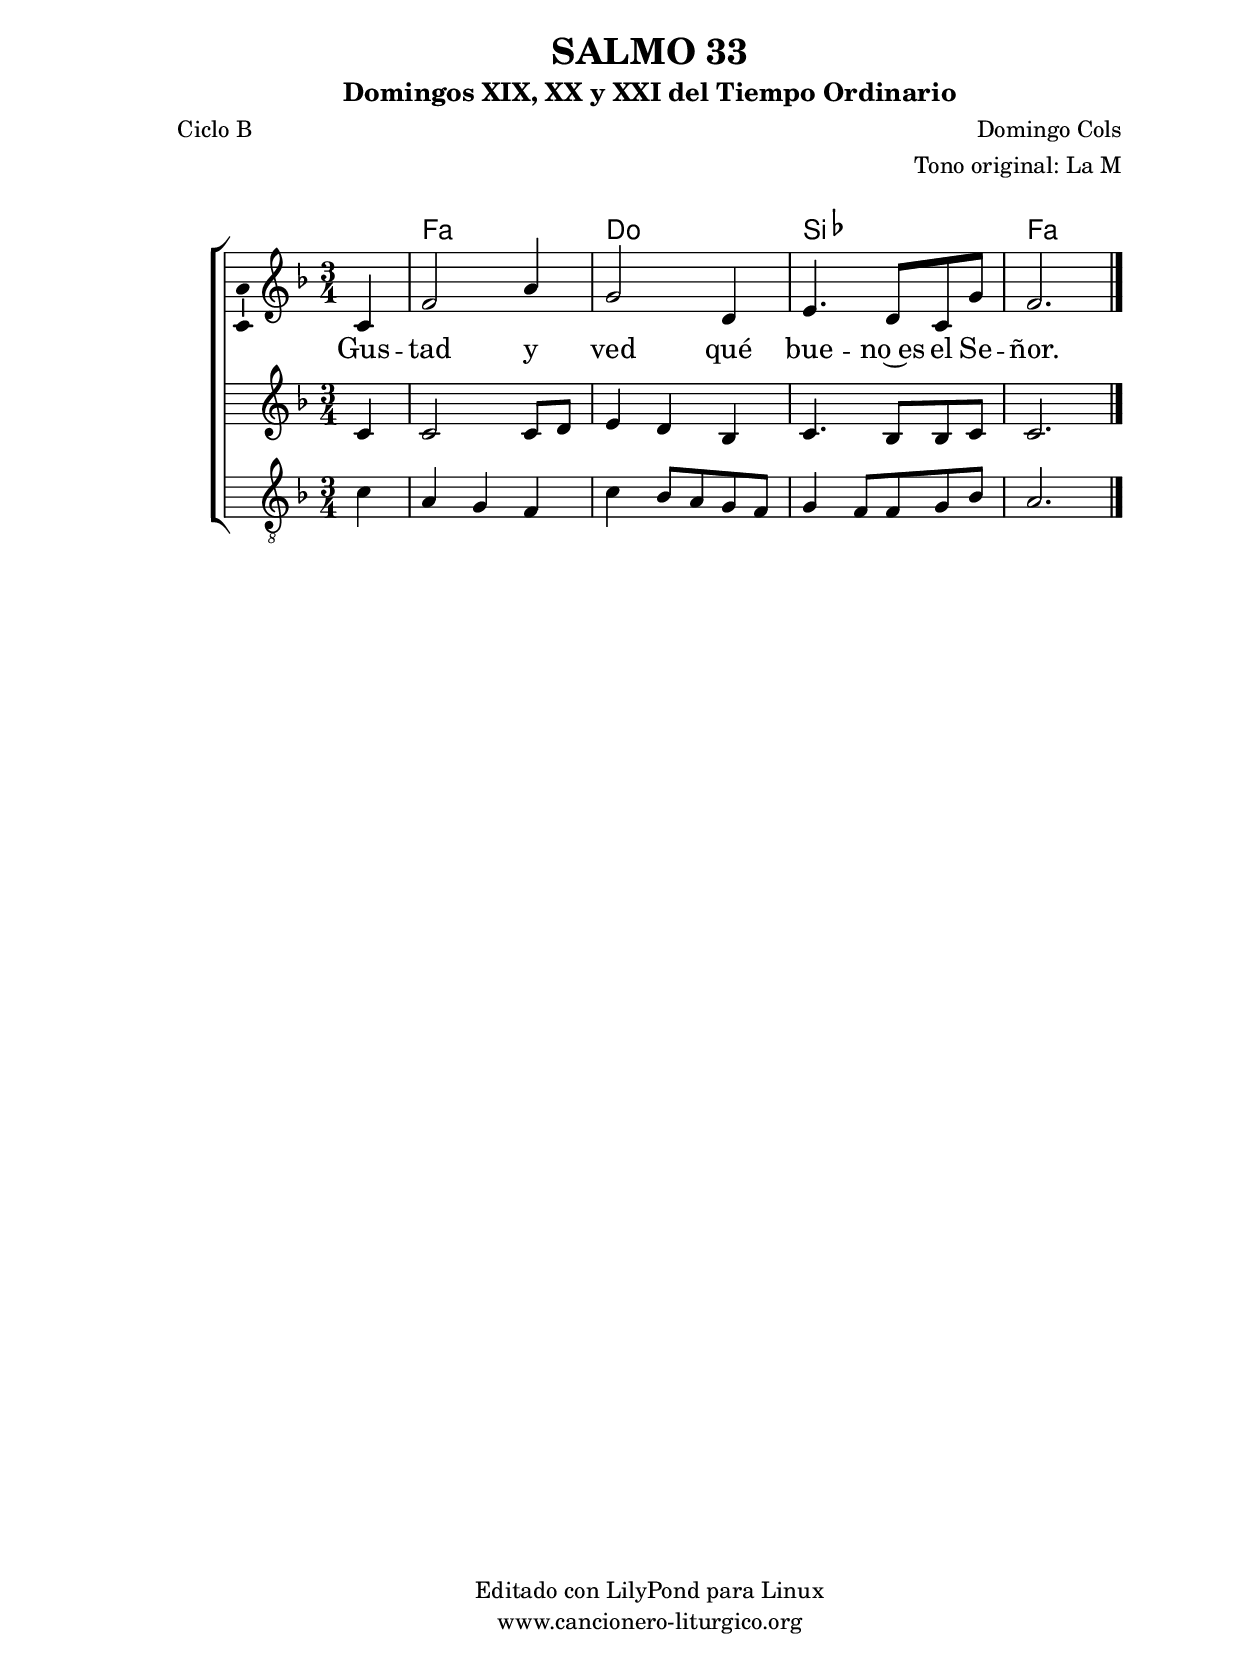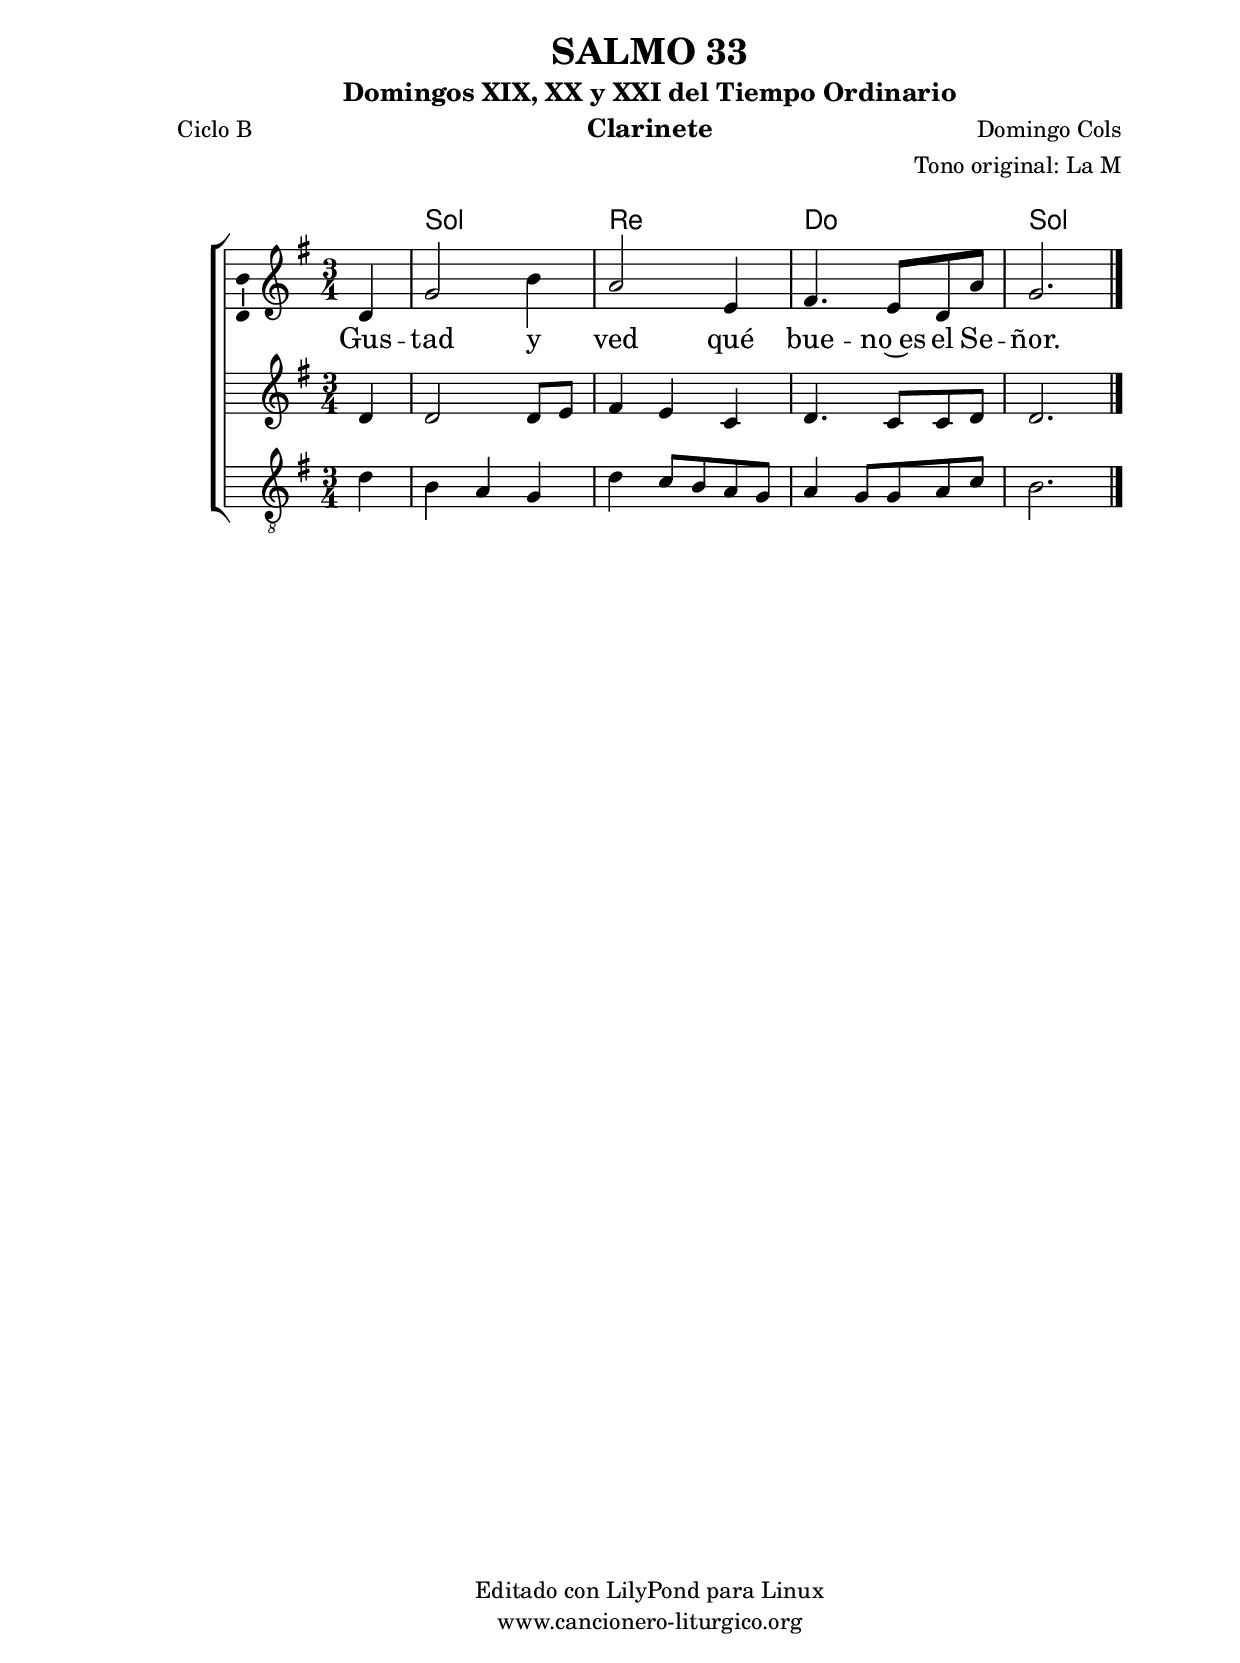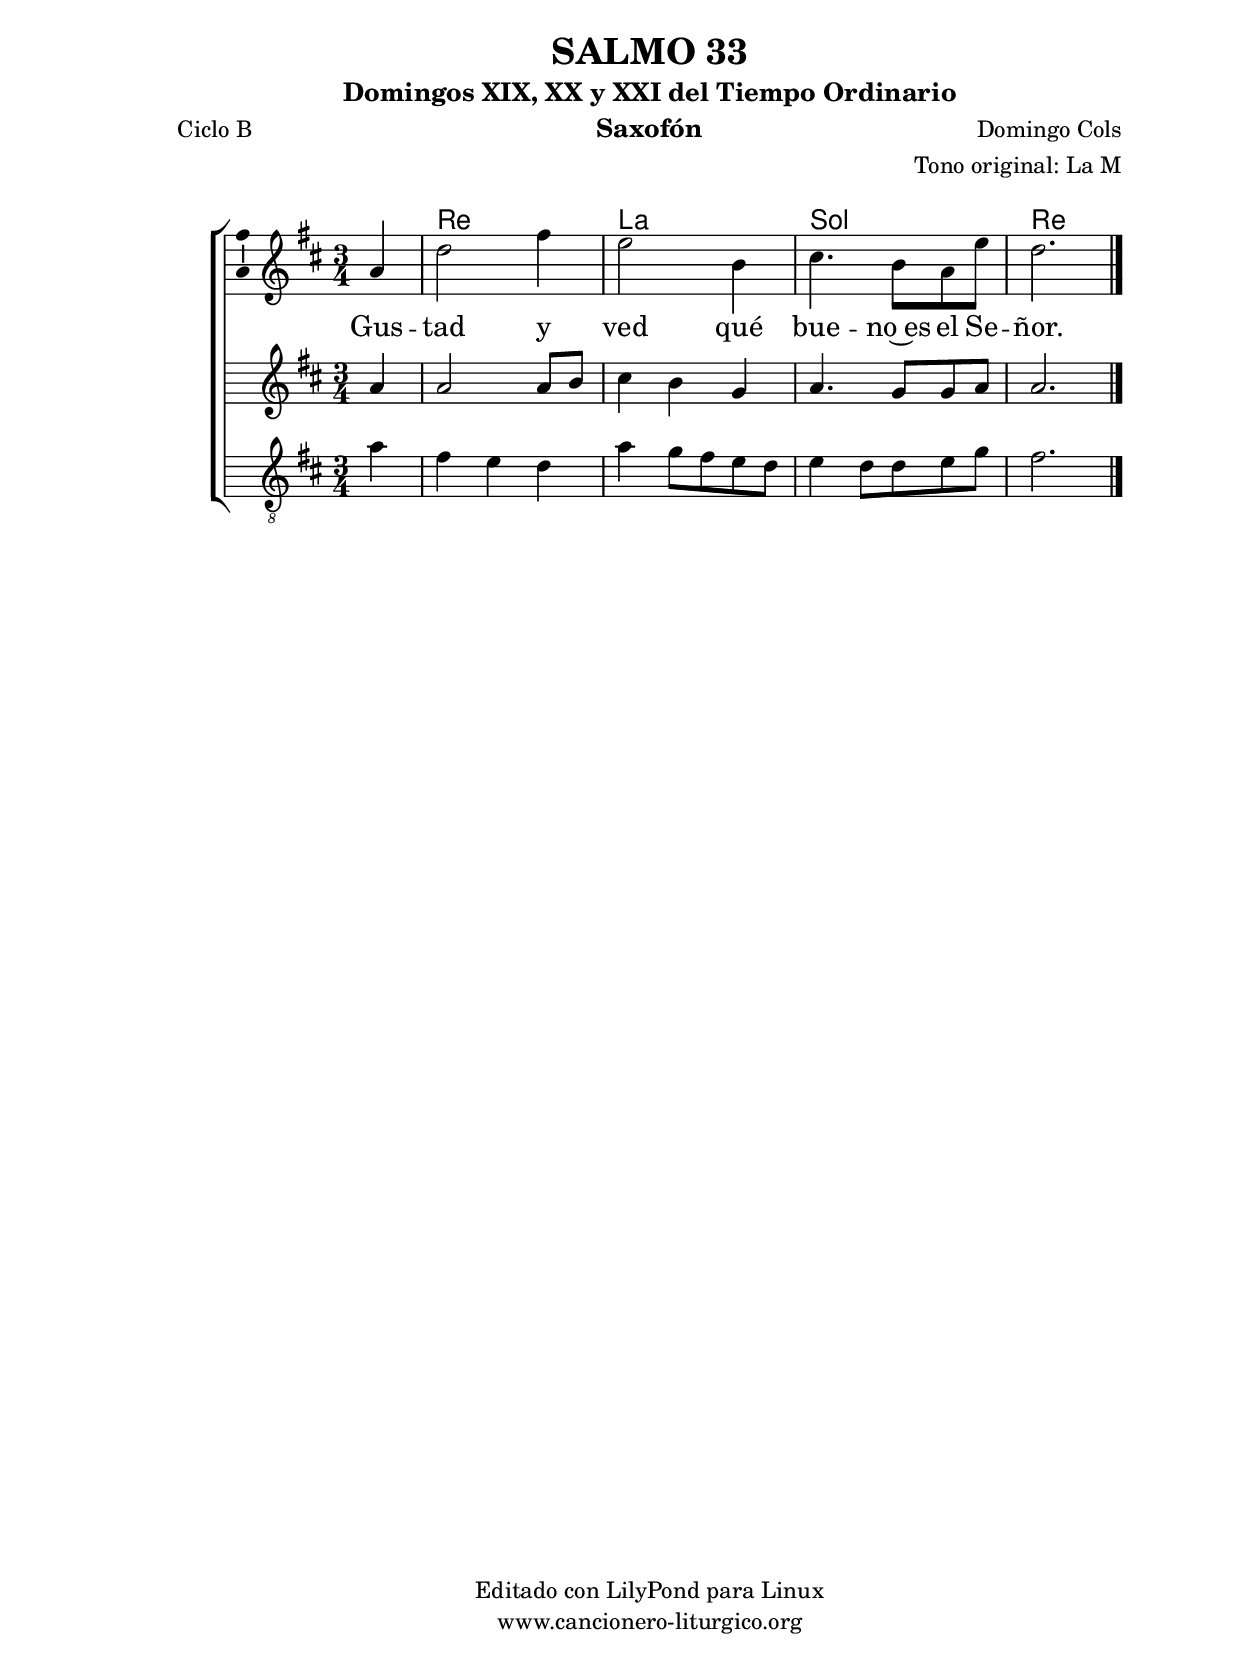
%
%para convertir .midi en .wav:
%timidity filename.midi -Ow -o finename.wav
%
%
%Para convertir de .wav a .mp3:
%lame -h -m j filename.wav
%
%
%para escuchar el midi:
%timidity nombrefichero.midi
%


%versión de lilypond para la que se ha escrito esta partitura:
\version "2.16.0"

	%Tamaño papel
	#(set-default-paper-size "a4")
	%Tamaño partitura
	#(set-global-staff-size 20)
	%No responde al pulsar sobre una nota
	#(ly:set-option 'point-and-click #f)

%parámetros del encabezamiento:
\header {
	title = "SALMO 33"
	subtitle = "Domingos XIX, XX y XXI del Tiempo Ordinario"
	composer = "Domingo Cols"
	poet = "Ciclo B"
	meter = ""
	arranger = "Tono original: La M"
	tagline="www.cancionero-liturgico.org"
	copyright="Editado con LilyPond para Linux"
	}

%parámetros asociados al papel:
\paper  {
	oddHeaderMarkup = \markup {\fill-line { \on-the-fly #not-first-page \fromproperty #'header:title \on-the-fly #not-first-page \fromproperty #'header:composer }}
	evenHeaderMarkup = \markup {\fill-line { \fromproperty #'header:composer \fromproperty #'header:title }}
	#(set-paper-size "a4")
	print-page-number = ##f
	first-page-number = 1
	print-first-page-number = ##f
%	head-separation = 3.0 \cm
	top-margin = 2.0 \cm
	bottom-margin = 0.5\cm
%%%	bottom-margin = -1.0\cm
	left-margin = 3.0 \cm
	line-width = 16.0 \cm 
	indent = 8\mm
	interscoreline = 2.\mm
	between-system-space = 15\mm
%	para que las partituras no llenen la hoja:
	ragged-bottom = ##t
%	idem para la última hoja:
	ragged-last-bottom = ##f
%	para que las partituras llenen el ancho del papel:
	ragged-last = ##f
	after-title-space = 2.5 \cm
%page-count=1
%system-count=8

	%Flexible Vertical Spacing
%	markup-markup-spacing =
%	#'((basic-distance . 15) (minimum-distance . 15) (padding . 3))
	markup-system-spacing =
	#'((basic-distance . 15) (minimum-distance . 15) (padding . 3))
	system-system-spacing =
	#'((basic-distance . 15) (minimum-distance . 15) (padding . 3))
	score-system-spacing =
	#'((basic-distance . 15) (minimum-distance . 15) (padding . 5))
%	top-system-spacing = % header
%	#'((basic-distance . 8) (minimum-distance . 0) (padding . 3))
%	top-markup-spacing =
%	#'((basic-distance . 20) (minimum-distance . 20) (padding . 3))
	last-bottom-spacing = % footer
	#'((basic-distance . 5) (minimum-distance . 5) (padding . 3))
%	score-markup-spacing =
%	#'((basic-distance . 16) (minimum-distance . 13) (padding . 3))

	}


%parámetros que afectan a toda la partitura:
global =  {
	%clave de sol (G):
	\clef G
	%armadura:
	\transpose a f
	\key a \major
	\tempo 4=120
	\set Score.tempoHideNote = ##t
	}


acordes = {
	\italianChords
	\chordmode {
	\transpose a f
{

s4
a2. e d a

	}
	}
}


melodia = 
	\transpose a f
{
	\relative c'{
	\time 3/4

\partial4
e4
a2 cis4
b2 fis4
gis4. fis8 e b'
a2.

	\bar "|."
	}
	}

melodiados = 
	\transpose a f
{
	\relative c'{
	\time 3/4

\partial4
e4
e2 e8 fis
gis4 fis d
e4. d8 d e
e2.

	\bar "|."
	}
	}


melodiatres = 
	\transpose a f
{
%Cambio de clave
\clef "G_8"
	\relative c'{
	\time 3/4

\partial4
e4
cis4 b a
e'4 d8 cis b a
b4 a8 a b d
cis2.

	\bar "|."
	}
	}


texto = \lyricmode {
Gus -- tad y ved qué bue -- no~es el Se -- ñor.
	}


acordesStaff = \context ChordNames = acordesStaff <<
	\set chordChanges = ##t
	\acordes
	>>


vozStaff = \context Voice = vozStaff
\with {\consists "Ambitus_engraver"}
<<
%	\set Staff.instrumentName = ""
%	\set Staff.shortInstrumentName = ""
%	\set Staff.midiInstrument = #"clarinet"
%	\set Staff.midiInstrument = #"cello"
%	\set Staff.midiInstrument = #"flute"
	\set Staff.midiInstrument = #"electric guitar (jazz)"
%	\set Staff.midiInstrument = #"english horn"
%	\set Staff.midiInstrument = #"violin"
%	\set Staff.midiInstrument = #"glockenspiel"
	\set Staff.midiMinimumVolume = #0.7
	\set Staff.midiMaximumVolume = #0.9
	\global
	\melodia
	>>

vozdosStaff = \context Voice = vozdosStaff
<<
%	\set Staff.instrumentName = "Clarinete 1"
%	\set Staff.shortInstrumentName = "C"
	\override Staff.StaffSymbol #'staff-space = #(magstep -0.35)
	\set Staff.midiInstrument = #"english horn"
	\set Staff.midiMinimumVolume = #0.4
	\set Staff.midiMaximumVolume = #0.5
	\global
	\melodiados
	>>

voztresStaff = \context Voice = voztresStaff
<<
%	\set Staff.instrumentName = "Saxofón"
%	\set Staff.shortInstrumentName = "S"
	\override Staff.StaffSymbol #'staff-space = #(magstep -0.35)
	\set Staff.midiInstrument = #"violin"
	\set Staff.midiMinimumVolume = #0.4
	\set Staff.midiMaximumVolume = #0.5
%Cambio tono para saxofón (DESDE tono de clarinete)
%El segundo comando escribe la partitura en el tono del saxofón
%El primer comando hace que el fichero midi, a pesar de lo anterior, suene en el mismo tono que el resto de la partitura
%%%%%%\transposition f'
%%%%%%\transpose d a,
{
	\global
	\melodiatres
}
	>>

textoStaff = \context Lyrics = textoStaff <<
	\lyricsto vozStaff \texto
	>>


\book {
	\score {
		\context ChoirStaff {
%			\override StaffGroup.SystemStartBracket #'collapse-height = #1
%			\override Score.SystemStartBar #'collapse-height = #1
			<<
			\acordesStaff
			\vozStaff
			\textoStaff
			\vozdosStaff
			\voztresStaff
			>>
			}
		\layout {
	    		\context {
				\Lyrics
				\override LyricText #'font-size = #2
				}
	   		 \context {
				\Score
				%fontSize = #3
				\override StaffSymbol #'staff-space = #(magstep +3)
				%\override Beam #'thickness = #0.55
				%\override SpacingSpanner #'spacing-increment = #1.0
				%\override Slur #'height-limit = #1.5
				}
			}
		}
	\score {
		\unfoldRepeats
		\context ChoirStaff {
			<<
			\acordesStaff
			\vozStaff
			\vozdosStaff
			\voztresStaff
			>>
			}
		\midi {
	  		\context {
	  			\Score
				tempoWholesPerMinute = #(ly:make-moment 70 4)
				}
			}
		}
	}

%Partitura para clarinete
#(define output-suffix "C")
\book {
	\header{
		instrument = "Clarinete"
		}
	\score {
		\context ChoirStaff {
%			\override StaffGroup.SystemStartBracket #'collapse-height = #1
%			\override Score.SystemStartBar #'collapse-height = #1
\transpose c d
			<<
			\acordesStaff
			\vozStaff
			\textoStaff
			\vozdosStaff
			\voztresStaff
			>>
			}
		\layout {
	    		\context {
				\Lyrics
				\override LyricText #'font-size = #2
				}
	   		 \context {
				\Score
				%fontSize = #3
				\override StaffSymbol #'staff-space = #(magstep +3)
				%\override Beam #'thickness = #0.55
				%\override SpacingSpanner #'spacing-increment = #1.0
				%\override Slur #'height-limit = #1.5
				}
			}
		}
	}

%Partitura para saxofón
#(define output-suffix "S")
\book {
	\header{
		instrument = "Saxofón"
		}
	\score {
		\context ChoirStaff {
%			\override StaffGroup.SystemStartBracket #'collapse-height = #1
%			\override Score.SystemStartBar #'collapse-height = #1
\transpose c a
			<<
			\acordesStaff
			\vozStaff
			\textoStaff
			\vozdosStaff
			\voztresStaff
			>>
			}
		\layout {
	    		\context {
				\Lyrics
				\override LyricText #'font-size = #2
				}
	   		 \context {
				\Score
				%fontSize = #3
				\override StaffSymbol #'staff-space = #(magstep +3)
				%\override Beam #'thickness = #0.55
				%\override SpacingSpanner #'spacing-increment = #1.0
				%\override Slur #'height-limit = #1.5
				}
			}
		}
	}

